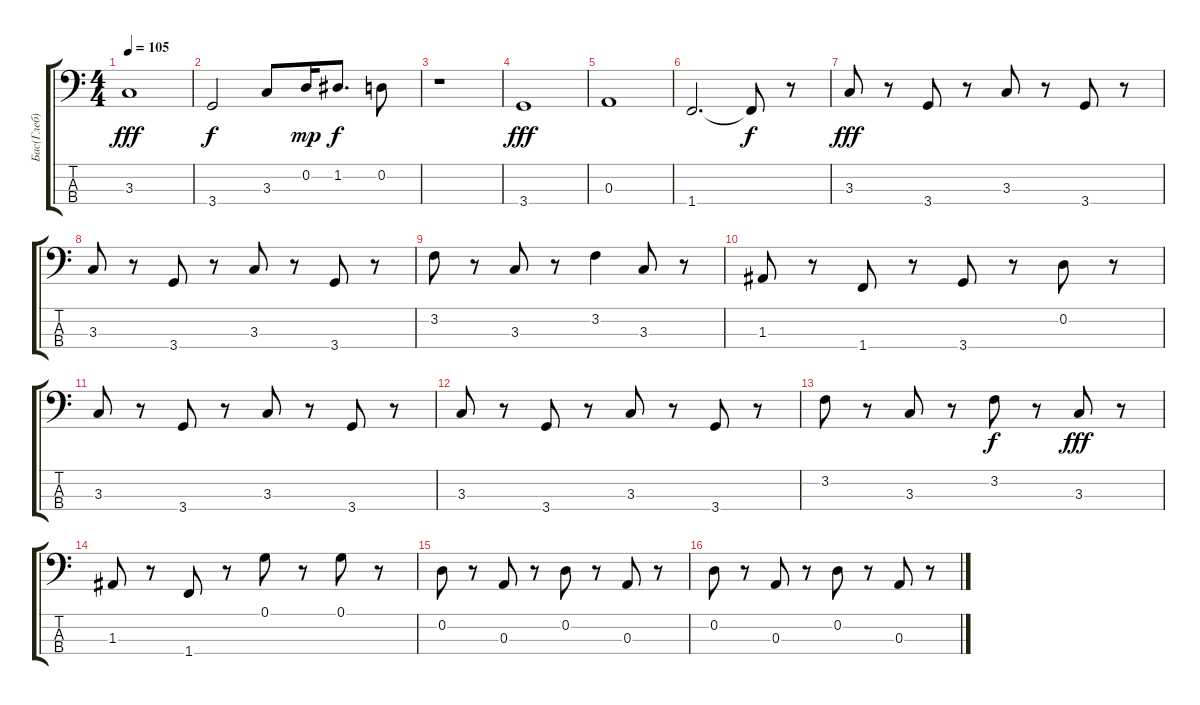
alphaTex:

\track ("Бас(Глеб)" "Бас(Глеб)") {instrument electricbassfinger}
\staff {score tabs}
\tuning (G2 D2 A1 E1) {hide}
\ts (4 4)
\tempo 105
\clef f4
\ks c
3.3.1{dy fff} |
3.4.2{dy f} 3.3.8 0.2.16{dy mp} 1.2.8{d dy f} 0.2.8 |
r.1 |
3.4.1{dy fff} |
0.3.1 |
1.4.2{d} 1.4{t}.8{dy f} r.8 |
3.3.8{dy fff} r.8 3.4.8 r.8 3.3.8 r.8 3.4.8 r.8 |
3.3.8 r.8 3.4.8 r.8 3.3.8 r.8 3.4.8 r.8 |
3.2.8 r.8 3.3.8 r.8 3.2.4 3.3.8 r.8 |
1.3.8 r.8 1.4.8 r.8 3.4.8 r.8 0.2.8 r.8 |
3.3.8 r.8 3.4.8 r.8 3.3.8 r.8 3.4.8 r.8 |
3.3.8 r.8 3.4.8 r.8 3.3.8 r.8 3.4.8 r.8 |
3.2.8 r.8 3.3.8 r.8 3.2.8{dy f} r.8 3.3.8{dy fff} r.8 |
1.3.8 r.8 1.4.8 r.8 0.1.8 r.8 0.1.8 r.8 |
0.2.8 r.8 0.3.8 r.8 0.2.8 r.8 0.3.8 r.8 |
0.2.8 r.8 0.3.8 r.8 0.2.8 r.8 0.3.8 r.8
